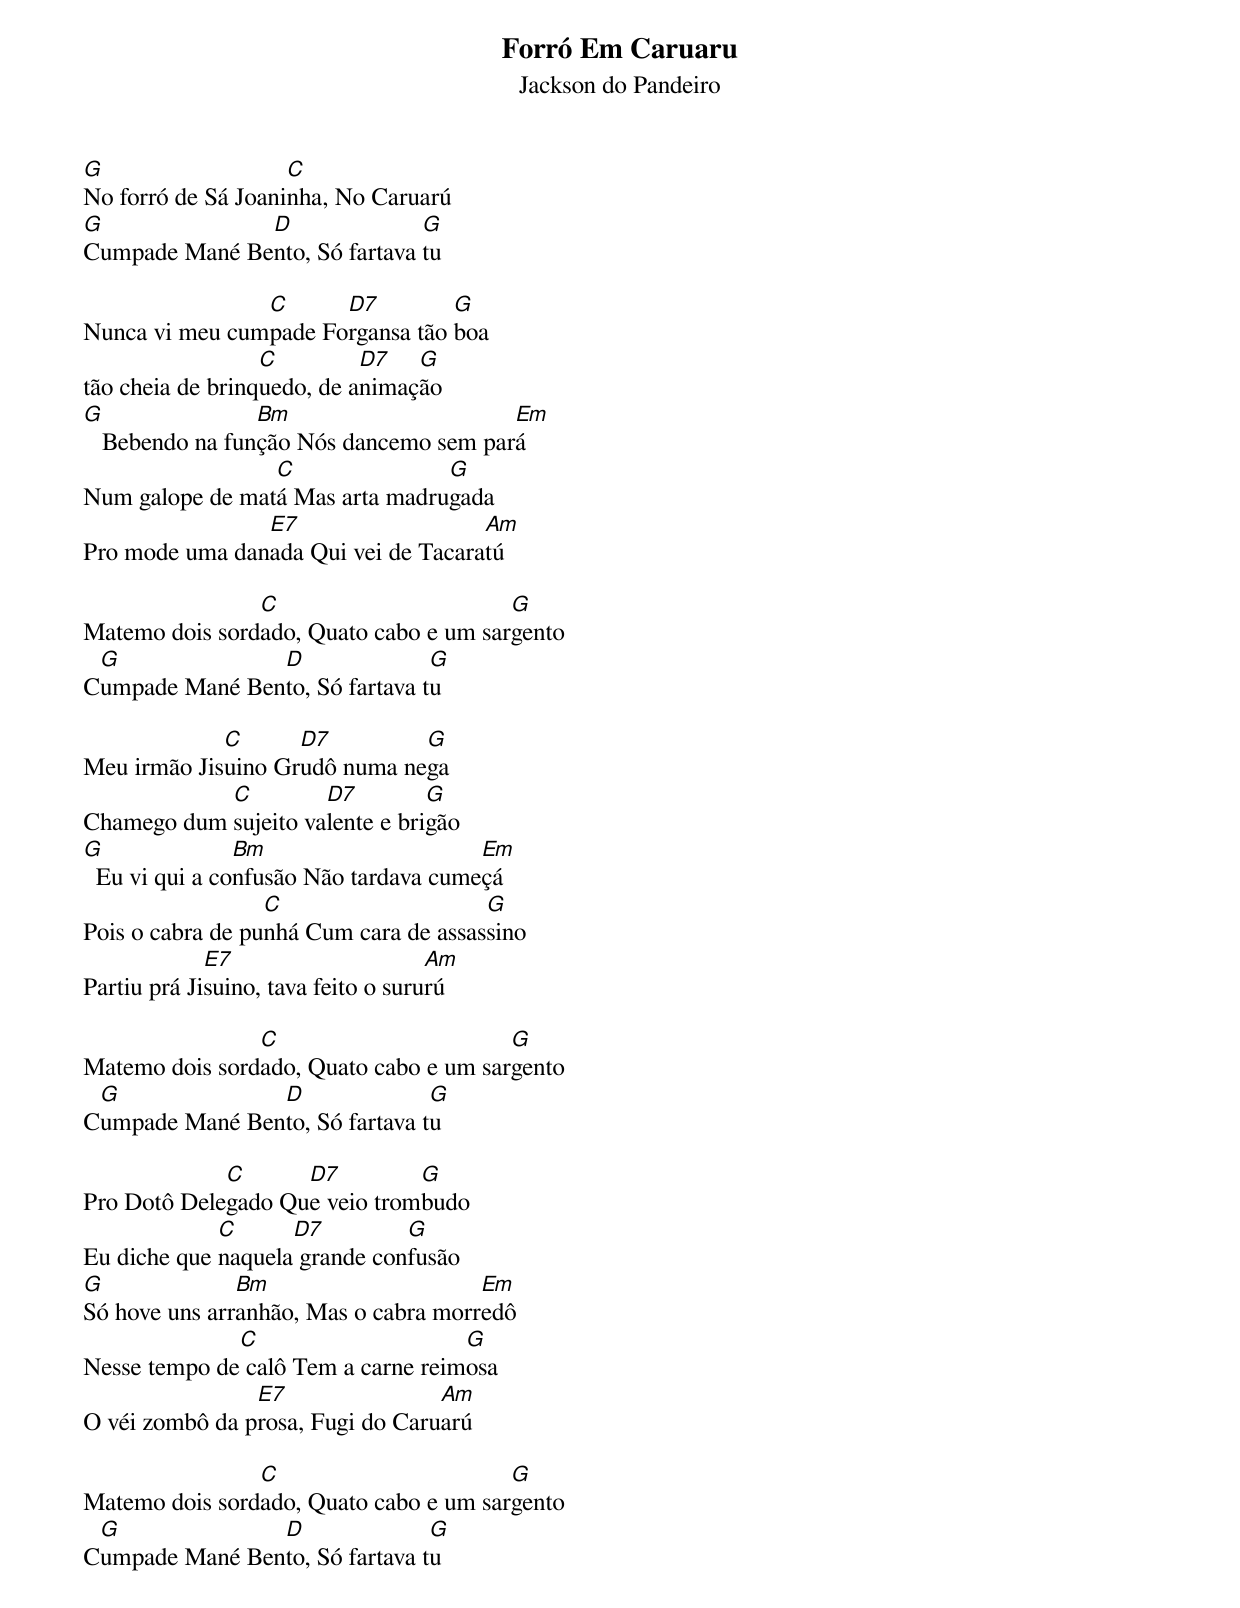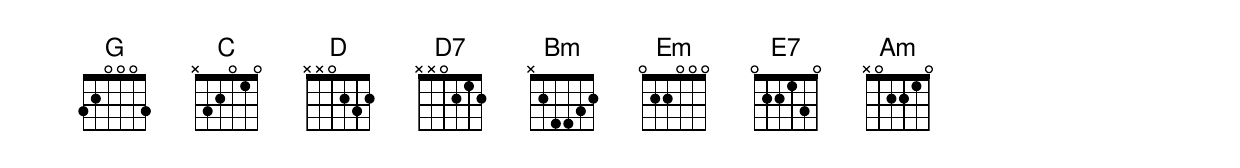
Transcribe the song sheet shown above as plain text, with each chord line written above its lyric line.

Forró Em Caruaru
Jackson do Pandeiro

G                   C
No forró de Sá Joaninha, No Caruarú
G              D               G
Cumpade Mané Bento, Só fartava tu

                C      D7         G
Nunca vi meu cumpade Forgansa tão boa
                  C         D7   G
tão cheia de brinquedo, de animação
G                Bm                     Em
   Bebendo na função Nós dancemo sem pará
                 C               G
Num galope de matá Mas arta madrugada
                E7                   Am
Pro mode uma danada Qui vei de Tacaratú

                C                       G
Matemo dois sordado, Quato cabo e um sargento
 G              D               G
Cumpade Mané Bento, Só fartava tu

             C      D7         G
Meu irmão Jisuino Grudô numa nega
            C         D7         G
Chamego dum sujeito valente e brigão
G               Bm                     Em
  Eu vi qui a confusão Não tardava cumeçá
                  C                    G
Pois o cabra de punhá Cum cara de assassino
             E7                      Am
Partiu prá Jisuino, tava feito o sururú

                C                       G
Matemo dois sordado, Quato cabo e um sargento
 G              D               G
Cumpade Mané Bento, Só fartava tu

             C      D7         G
Pro Dotô Delegado Que veio trombudo
             C      D7         G
Eu diche que naquela grande confusão
G              Bm                     Em
Só hove uns arranhão, Mas o cabra morredô
              C                     G
Nesse tempo de calô Tem a carne reimosa
                E7                Am
O véi zombô da prosa, Fugi do Caruarú

                C                       G
Matemo dois sordado, Quato cabo e um sargento
 G              D               G
Cumpade Mané Bento, Só fartava tu
